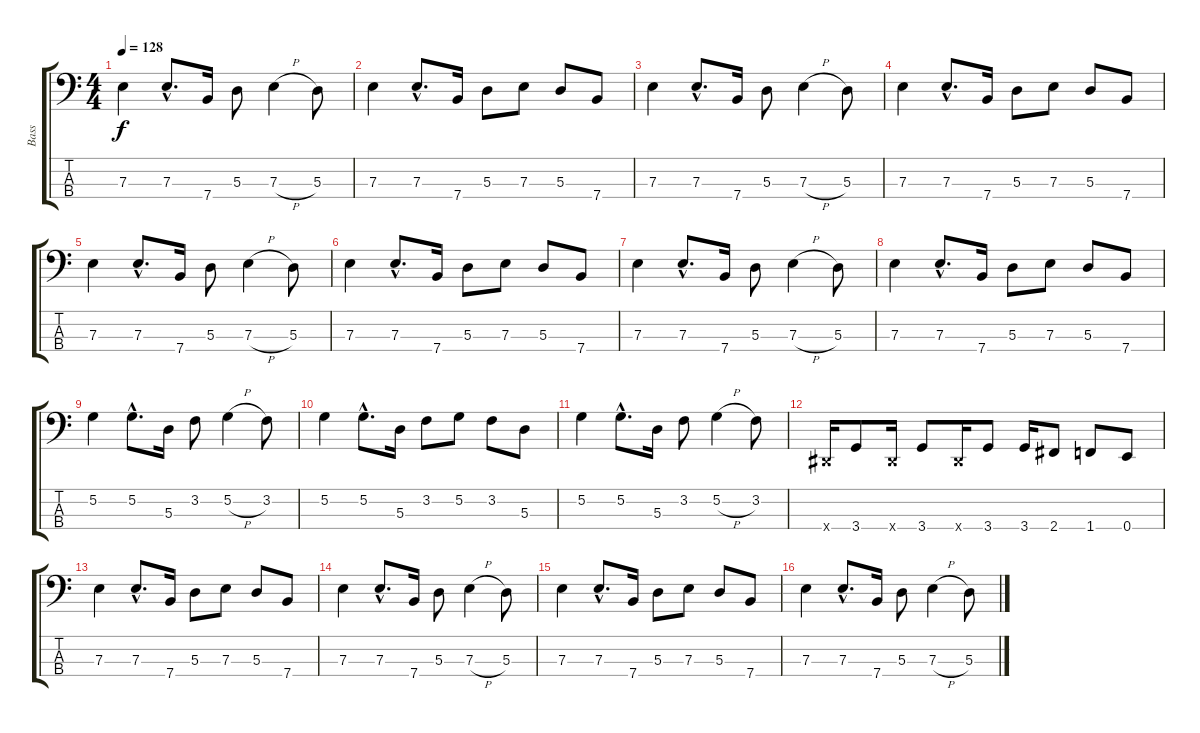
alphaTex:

\track ("Bass" "Bass") {instrument electricbassfinger}
\staff {score tabs}
\tuning (G2 D2 A1 E1) {hide}
\ts (4 4)
\tempo 128
\clef f4
\ks c
7.3.4{dy f} 7.3{hac}.8{d} 7.4.16 5.3.8 7.3{h}.4 5.3.8 |
7.3.4 7.3{hac}.8{d} 7.4.16 5.3.8 7.3.8 5.3.8 7.4.8 |
7.3.4 7.3{hac}.8{d} 7.4.16 5.3.8 7.3{h}.4 5.3.8 |
7.3.4 7.3{hac}.8{d} 7.4.16 5.3.8 7.3.8 5.3.8 7.4.8 |
7.3.4 7.3{hac}.8{d} 7.4.16 5.3.8 7.3{h}.4 5.3.8 |
7.3.4 7.3{hac}.8{d} 7.4.16 5.3.8 7.3.8 5.3.8 7.4.8 |
7.3.4 7.3{hac}.8{d} 7.4.16 5.3.8 7.3{h}.4 5.3.8 |
7.3.4 7.3{hac}.8{d} 7.4.16 5.3.8 7.3.8 5.3.8 7.4.8 |
5.2.4 5.2{hac}.8{d} 5.3.16 3.2.8 5.2{h}.4 3.2.8 |
5.2.4 5.2{hac}.8{d} 5.3.16 3.2.8 5.2.8 3.2.8 5.3.8 |
5.2.4 5.2{hac}.8{d} 5.3.16 3.2.8 5.2{h}.4 3.2.8 |
-1.4{x}.16 3.4.8 -1.4{x}.16 3.4.8 -1.4{x}.16 3.4.8 3.4.16 2.4.8 1.4.8 0.4.8 |
7.3.4 7.3{hac}.8{d} 7.4.16 5.3.8 7.3.8 5.3.8 7.4.8 |
7.3.4 7.3{hac}.8{d} 7.4.16 5.3.8 7.3{h}.4 5.3.8 |
7.3.4 7.3{hac}.8{d} 7.4.16 5.3.8 7.3.8 5.3.8 7.4.8 |
7.3.4 7.3{hac}.8{d} 7.4.16 5.3.8 7.3{h}.4 5.3.8
